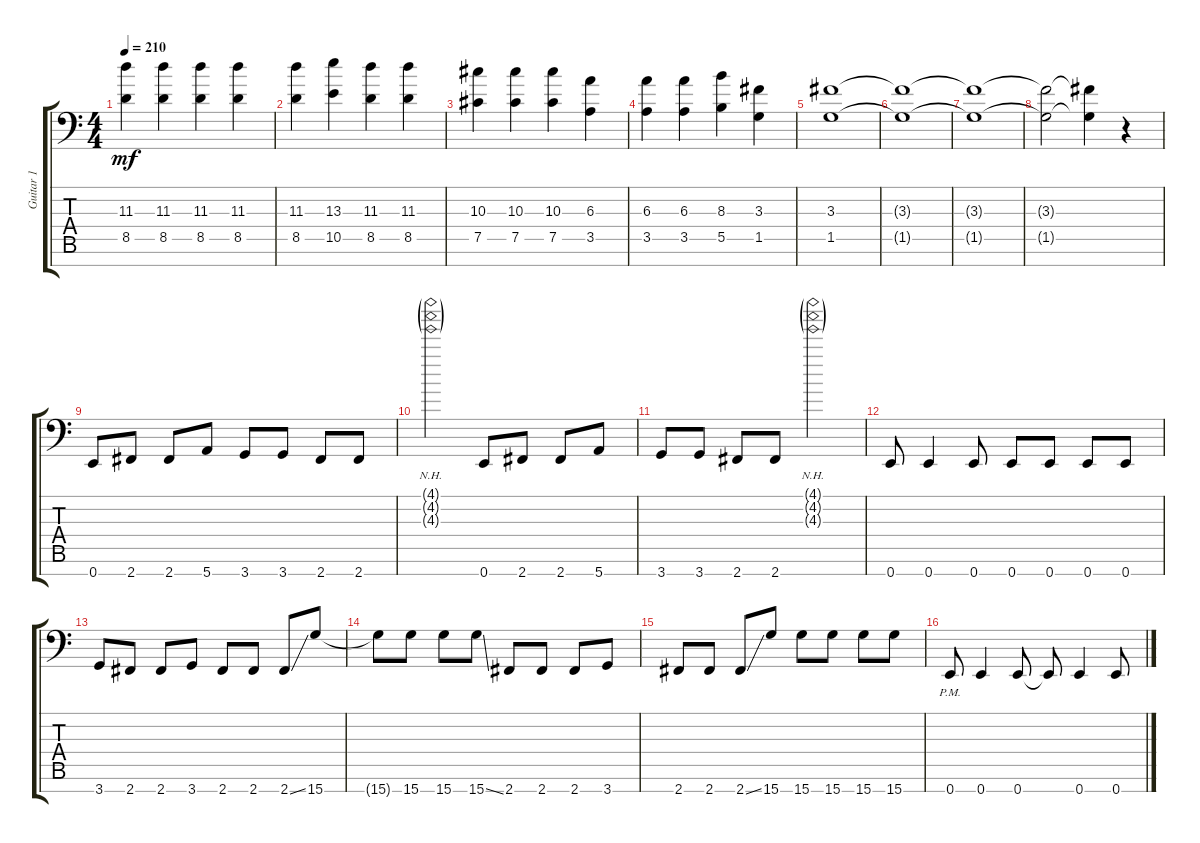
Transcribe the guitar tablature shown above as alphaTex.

\track ("Guitar 1" "Guitar 1") {instrument overdrivenguitar}
\staff {score tabs}
\tuning (Db4 Ab3 Eb3 B2 Gb2 Db2 E1) {hide}
\ts (4 4)
\tempo 210
\clef f4
\ks c
(11.3 8.5).4{dy mf} (11.3 8.5).4 (11.3 8.5).4 (11.3 8.5).4 |
(11.3 8.5).4 (13.3 10.5).4 (11.3 8.5).4 (11.3 8.5).4 |
(10.3 7.5).4 (10.3 7.5).4 (10.3 7.5).4 (6.3 3.5).4 |
(6.3 3.5).4 (6.3 3.5).4 (8.3 5.5).4 (3.3 1.5).4 |
(3.3 1.5).1 |
(3.3{t} 1.5{t}).1 |
(3.3{t} 1.5{t}).1 |
(3.3{t} 1.5{t}).2 (3.3{t} 1.5{t}).4 r.4 |
0.7.8 2.7.8 2.7.8 5.7.8 3.7.8 3.7.8 2.7.8 2.7.8 |
(4.1{nh g} 4.2{nh g} 4.3{nh g}).2 0.7.8 2.7.8 2.7.8 5.7.8 |
3.7.8 3.7.8 2.7.8 2.7.8 (4.1{nh g} 4.2{nh g} 4.3{nh g}).2 |
0.7.8 0.7.4 0.7.8 0.7.8 0.7.8 0.7.8 0.7.8 |
3.7.8 2.7.8 2.7.8 3.7.8 2.7.8 2.7.8 2.7{ss}.8 15.7.8 |
15.7{t}.8 15.7.8 15.7.8 15.7{ss}.8 2.7.8 2.7.8 2.7.8 3.7.8 |
2.7.8 2.7.8 2.7{ss}.8 15.7.8 15.7.8 15.7.8 15.7.8 15.7.8 |
0.7{pm}.8 0.7.4 0.7.8 0.7{t}.8 0.7.4 0.7.8
